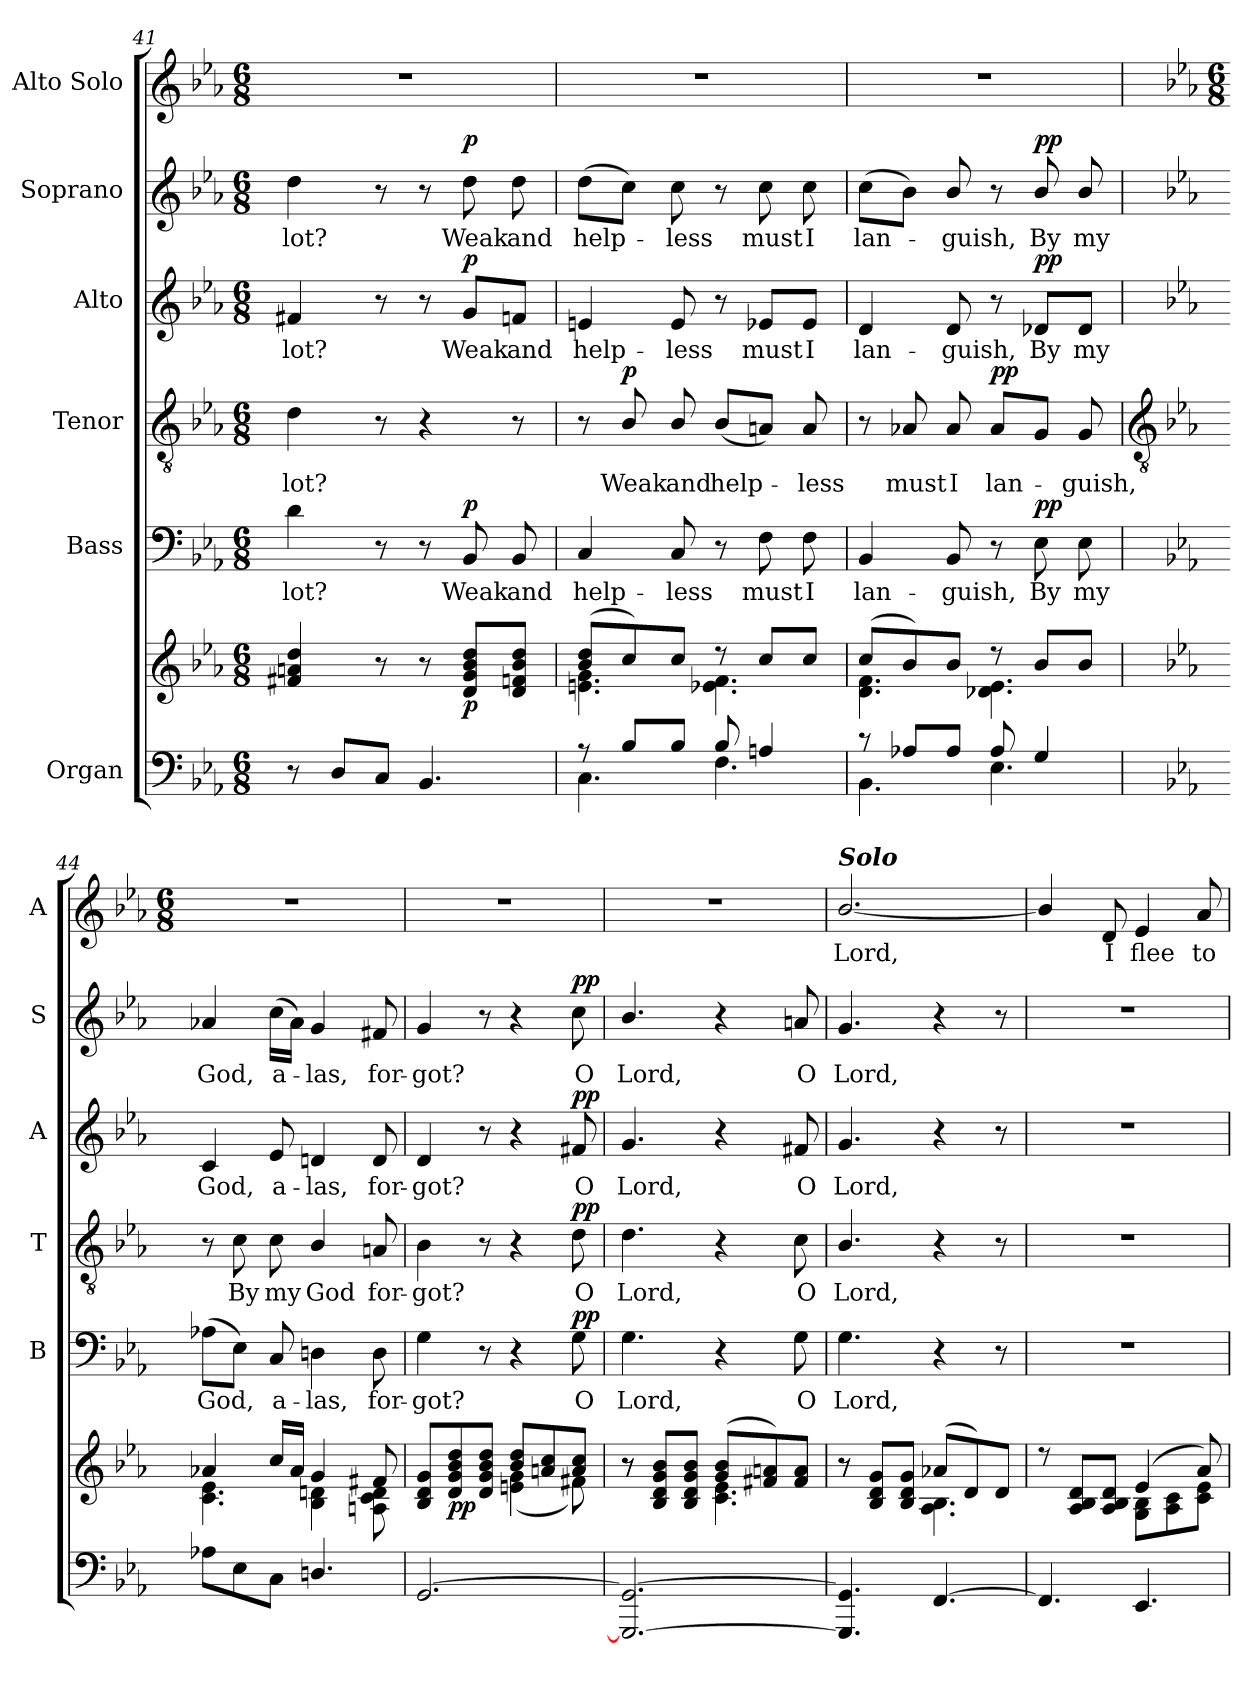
**kern	**kern	**dynam	**kern	**text	**dynam	**kern	**text	**dynam	**kern	**text	**dynam	**kern	**text	**dynam	**kern	**text
*part6	*part6	*part6	*part5	*part5	*part5	*part4	*part4	*part4	*part3	*part3	*part3	*part2	*part2	*part2	*part1	*part1
*staff7	*staff6	*staff6/7	*staff5	*staff5	*staff5	*staff4	*staff4	*staff4	*staff3	*staff3	*staff3	*staff2	*staff2	*staff2	*staff1	*staff1
*I"Organ	*	*	*I"Bass	*	*	*I"Tenor	*	*	*I"Alto	*	*	*I"Soprano	*	*	*I"Alto Solo	*
*	*	*	*I'B	*	*	*I'T	*	*	*I'A	*	*	*I'S	*	*	*I'A	*
*clefF4	*clefG2	*	*clefF4	*	*	*clefGv2	*	*	*clefG2	*	*	*clefG2	*	*	*clefG2	*
*k[b-e-a-]	*k[b-e-a-]	*	*k[b-e-a-]	*	*	*k[b-e-a-]	*	*	*k[b-e-a-]	*	*	*k[b-e-a-]	*	*	*k[b-e-a-]	*
*E-:	*E-:	*	*E-:	*	*	*E-:	*	*	*E-:	*	*	*E-:	*	*	*E-:	*
*M6/8	*M6/8	*	*M6/8	*	*	*M6/8	*	*	*M6/8	*	*	*M6/8	*	*	*M6/8	*
=41	=41	=41	=41	=41	=41	=41	=41	=41	=41	=41	=41	=41	=41	=41	=41	=41
*^	*^	*	*	*	*	*	*	*	*	*	*	*	*	*	*	*
!	!	!	!	!	!	!LO:LY:b	!	!	!LO:LY:b	!	!	!LO:LY:b	!	!	!LO:LY:b	!	!	!
8r	2ryy	4f#X/ 4an/ 4dd/	2ryy	.	4d	lot?	.	4d	lot?	.	4f#X	lot?	.	4dd	lot?	.	2.r	.
8D/L	.	.	.	.	.	.	.	.	.	.	.	.	.	.	.	.	.	.
8C/J	.	8r	.	.	8r	.	.	8r	.	.	8r	.	.	8r	.	.	.	.
4.BB-/	.	8r	.	.	8r	.	.	4r	.	.	8r	.	.	8r	.	.	.	.
!	!	!	!	!LO:DY:b	!	!LO:LY:b	!LO:DY:b	!	!	!	!	!LO:LY:b	!LO:DY:b	!	!LO:LY:b	!LO:DY:b	!	!
.	4ryy	8d/ 8g/ 8b-/ 8dd/L	4ryy	p	8BB-	Weak	p	.	.	.	8g/L	Weak	p	8dd	Weak	p	.	.
!	!	!	!	!	!	!LO:LY:b	!	!	!	!	!	!LO:LY:b	!	!	!LO:LY:b	!	!	!
.	.	8d/ 8fn/ 8b-/ 8dd/J	.	.	8BB-	and	.	8r	.	.	8fn/J	and	.	8dd	and	.	.	.
=42	=42	=42	=42	=42	=42	=42	=42	=42	=42	=42	=42	=42	=42	=42	=42	=42	=42	=42
!	!	!	!	!	!	!LO:LY:b	!	!	!	!	!	!LO:LY:b	!	!	!LO:LY:b	!	!	!
8r	4.C\	(>8b-/ 8dd/L	4.en\ 4.g\	.	4C	help-	.	8r	.	.	4en	help-	.	(>8ddL	help-	.	2.r	.
!	!	!	!	!	!	!	!	!	!LO:LY:b	!LO:DY:b	!	!	!	!	!	!	!	!
8B-/L	.	8cc/)	.	.	.	.	.	8B-/	Weak	p	.	.	.	8ccJ)	.	.	.	.
!	!	!	!	!	!	!LO:LY:b	!	!	!LO:LY:b	!	!	!LO:LY:b	!	!	!LO:LY:b	!	!	!
8B-/J	.	8cc/J	.	.	8C	-less	.	8B-/	and	.	8e	-less	.	8cc	less	.	.	.
!	!	!	!	!	!	!	!	!	!LO:LY:b	!	!	!	!	!	!	!	!	!
8B-/	4.F\	8r	4.e-X\ 4.f\	.	8r	.	.	(<8B-L	help-	.	8r	.	.	8r	.	.	.	.
!	!	!	!	!	!	!LO:LY:b	!	!	!	!	!	!LO:LY:b	!	!	!LO:LY:b	!	!	!
4An/	.	8cc/L	.	.	8F	must	.	8AnJ)	.	.	8e-X/L	must	.	8cc	must	.	.	.
!	!	!	!	!	!	!LO:LY:b	!	!	!LO:LY:b	!	!	!LO:LY:b	!	!	!LO:LY:b	!	!	!
.	.	8cc/J	.	.	8F	I	.	8A	less	.	8e-/J	I	.	8cc	I	.	.	.
=43	=43	=43	=43	=43	=43	=43	=43	=43	=43	=43	=43	=43	=43	=43	=43	=43	=43	=43
!	!	!	!	!	!	!LO:LY:b	!	!	!	!	!	!LO:LY:b	!	!	!LO:LY:b	!	!	!
8r	4.BB-\	(>8cc/L	4.d\ 4.f\	.	4BB-	lan-	.	8r	.	.	4d	lan-	.	(>8ccL	lan-	.	2.r	.
!	!	!	!	!	!	!	!	!	!LO:LY:b	!	!	!	!	!	!	!	!	!
8A-X/L	.	8b-/)	.	.	.	.	.	8A-X	must	.	.	.	.	8b-J)	.	.	.	.
!	!	!	!	!	!	!LO:LY:b	!	!	!LO:LY:b	!	!	!LO:LY:b	!	!	!LO:LY:b	!	!	!
8A-/J	.	8b-/J	.	.	8BB-	-guish,	.	8A-	I	.	8d	-guish,	.	8b-/	guish,	.	.	.
!	!	!	!	!	!	!	!	!	!LO:LY:b	!LO:DY:b	!	!	!	!	!	!	!	!
8A-/	4.E-\	8r	4.d-X\ 4.e-\	.	8r	.	.	8A-L	lan-	pp	8r	.	.	8r	.	.	.	.
!	!	!	!	!	!	!LO:LY:b	!LO:DY:b	!	!	!	!	!LO:LY:b	!LO:DY:b	!	!LO:LY:b	!LO:DY:b	!	!
4G/	.	8b-/L	.	.	8E-	By	pp	8GJ	.	.	8d-X/L	By	pp	8b-/	By	pp	.	.
!	!	!	!	!	!	!LO:LY:b	!	!	!LO:LY:b	!	!	!LO:LY:b	!	!	!LO:LY:b	!	!	!
.	.	8b-/J	.	.	8E-	my	.	8G	guish,	.	8d-/J	my	.	8b-/	my	.	.	.
*	*	*v	*v	*	*	*	*	*	*	*	*	*	*	*	*	*	*	*
!!LO:LB:g=z
=44	=44	=44	=44	=44	=44	=44	=44	=44	=44	=44	=44	=44	=44	=44	=44	=44	=44
*	*	*	*	*	*	*	*clefGv2	*	*	*	*	*	*	*	*	*	*
*	*	*	*	*	*	*	*	*	*	*	*	*	*	*	*	*k[b-e-a-]	*
*	*	*	*	*	*	*	*	*	*	*	*	*	*	*	*	*E-:	*
*	*	*	*	*	*	*	*	*	*	*	*	*	*	*	*	*M6/8	*
*	*	*^	*	*	*	*	*	*	*	*	*	*	*	*	*	*	*
*	*	*	*^	*	*	*	*	*	*	*	*	*	*	*	*	*	*	*
!	!	!	!	!	!	!	!LO:LY:b	!	!	!	!	!	!LO:LY:b	!	!	!LO:LY:b	!	!LO:N:vis=1	!
8A-X\L	2ryy	4a-X/	4.c\ 4.e-\	2.ryy	.	(>8A-XL	God,	.	8r	.	.	4c	God,	.	4a-X	God,	.	2.r	.
!	!	!	!	!	!	!	!	!	!	!LO:LY:b	!	!	!	!	!	!	!	!	!
8E-\	.	.	.	.	.	8E-J)	.	.	8c	By	.	.	.	.	.	.	.	.	.
!	!	!	!	!	!	!	!LO:LY:b	!	!	!LO:LY:b	!	!	!LO:LY:b	!	!	!LO:LY:b	!	!	!
8C\J	.	16cc/LL	.	.	.	8C	a-	.	8c	my	.	8e-	a-	.	(>16ccLL	a-	.	.	.
.	.	16a-/JJ	.	.	.	.	.	.	.	.	.	.	.	.	16a-JJ)	.	.	.	.
!	!	!	!	!	!	!	!LO:LY:b	!	!	!LO:LY:b	!	!	!LO:LY:b	!	!	!LO:LY:b	!	!	!
4.Dn/	.	4g/	4B-\ 4dn\	.	.	4Dn	-las,	.	4B-/	God	.	4dn	-las,	.	4g	las,	.	.	.
.	4ryy	.	.	.	.	.	.	.	.	.	.	.	.	.	.	.	.	.	.
!	!	!	!	!	!	!	!LO:LY:b	!	!	!LO:LY:b	!	!	!LO:LY:b	!	!	!LO:LY:b	!	!	!
.	.	8f#X/	8An\ 8c\ 8d\	.	.	8D	for-	.	8An	for-	.	8d	for-	.	8f#X	for-	.	.	.
=45	=45	=45	=45	=45	=45	=45	=45	=45	=45	=45	=45	=45	=45	=45	=45	=45	=45	=45	=45
!	!	!	!	!	!	!	!LO:LY:b	!	!	!LO:LY:b	!	!	!LO:LY:b	!	!	!LO:LY:b	!	!LO:N:vis=1	!
[2.GG	2.ryy	8B-/ 8d/ 8g/L	4ryy	2.ryy	.	4G	-got?	.	4B-	-got?	.	4d	-got?	.	4g	-got?	.	2.r	.
!	!	!	!	!	!LO:DY:b	!	!	!	!	!	!	!	!	!	!	!	!	!	!
.	.	8d/ 8g/ 8b-/ 8dd/	.	.	pp	.	.	.	.	.	.	.	.	.	.	.	.	.	.
.	.	8d/ 8g/ 8b-/ 8dd/J	8ryy	.	.	8r	.	.	8r	.	.	8r	.	.	8r	.	.	.	.
.	.	8b-/ 8dd/L	(<4en\ 4g\	.	.	4r	.	.	4r	.	.	4r	.	.	4r	.	.	.	.
.	.	8an/ 8cc/	.	.	.	.	.	.	.	.	.	.	.	.	.	.	.	.	.
!	!	!	!	!	!	!	!LO:LY:b	!LO:DY:b	!	!LO:LY:b	!LO:DY:b	!	!LO:LY:b	!LO:DY:b	!	!LO:LY:b	!LO:DY:b	!	!
.	.	8a/ 8cc/J	8f#X\)	.	.	8G	O	pp	8d	O	pp	8f#X	O	pp	8cc	O	pp	.	.
=46	=46	=46	=46	=46	=46	=46	=46	=46	=46	=46	=46	=46	=46	=46	=46	=46	=46	=46	=46
!	!	!	!	!	!	!	!LO:LY:b	!	!	!LO:LY:b	!	!	!LO:LY:b	!	!	!LO:LY:b	!	!LO:N:vis=1	!
2.GGG_ 2.GG_	2.ryy	8r	8r	2.ryy	.	4.G	Lord,	.	4.d	Lord,	.	4.g	Lord,	.	4.b-/	Lord,	.	2.r	.
.	.	8B-/ 8d/ 8g/ 8b-/L	4ryy	.	.	.	.	.	.	.	.	.	.	.	.	.	.	.	.
.	.	8B-/ 8d/ 8g/ 8b-/J	.	.	.	.	.	.	.	.	.	.	.	.	.	.	.	.	.
.	.	(>8g/ 8b-/L	4.c\ 4.e-\	.	.	4r	.	.	4r	.	.	4r	.	.	4r	.	.	.	.
.	.	8f#X/ 8an/)	.	.	.	.	.	.	.	.	.	.	.	.	.	.	.	.	.
!	!	!	!	!	!	!	!LO:LY:b	!	!	!LO:LY:b	!	!	!LO:LY:b	!	!	!LO:LY:b	!	!	!
.	.	8f#/ 8a/J	.	.	.	8G	O	.	8c	O	.	8f#X	O	.	8an	O	.	.	.
=47	=47	=47	=47	=47	=47	=47	=47	=47	=47	=47	=47	=47	=47	=47	=47	=47	=47	=47	=47
!	!	!	!	!	!	!	!	!	!	!	!	!	!	!	!	!	!	!LO:TX:a:Bi:t=Solo	!
!	!	!	!	!	!	!	!LO:LY:b	!	!	!LO:LY:b	!	!	!LO:LY:b	!	!	!LO:LY:b	!	!	!LO:LY:b
4.GGG] 4.GG]	2.ryy	8r	8r	2.ryy	.	4.G	Lord,	.	4.B-/	Lord,	.	4.g	Lord,	.	4.g	Lord,	.	[2.b-/	Lord,
.	.	8B-/ 8d/ 8g/L	4ryy	.	.	.	.	.	.	.	.	.	.	.	.	.	.	.	.
.	.	8B-/ 8d/ 8g/J	.	.	.	.	.	.	.	.	.	.	.	.	.	.	.	.	.
[4.FF	.	(>8a-X/L	4.A-\ 4.B-\	.	.	4r	.	.	4r	.	.	4r	.	.	4r	.	.	.	.
.	.	8d/)	.	.	.	.	.	.	.	.	.	.	.	.	.	.	.	.	.
.	.	8d/J	.	.	.	8r	.	.	8r	.	.	8r	.	.	8r	.	.	.	.
=48	=48	=48	=48	=48	=48	=48	=48	=48	=48	=48	=48	=48	=48	=48	=48	=48	=48	=48	=48
!	!	!	!	!	!	!LO:N:vis=1	!	!	!LO:N:vis=1	!	!	!LO:N:vis=1	!	!	!LO:N:vis=1	!	!	!	!
4.FF]	2.ryy	8r	4.ryy	2.ryy	.	2.r	.	.	2.r	.	.	2.r	.	.	2.r	.	.	4b-/]	.
.	.	8A-/ 8B-/ 8d/L	.	.	.	.	.	.	.	.	.	.	.	.	.	.	.	.	.
!	!	!	!	!	!	!	!	!	!	!	!	!	!	!	!	!	!	!	!LO:LY:b
.	.	8A-/ 8B-/ 8d/J	.	.	.	.	.	.	.	.	.	.	.	.	.	.	.	8d	I
!	!	!	!	!	!	!	!	!	!	!	!	!	!	!	!	!	!	!	!LO:LY:b
4.EE-	.	(>4e-/	8G\ 8B-\L	.	.	.	.	.	.	.	.	.	.	.	.	.	.	4e-	flee
.	.	.	8A-\ 8c\	.	.	.	.	.	.	.	.	.	.	.	.	.	.	.	.
!	!	!	!	!	!	!	!	!	!	!	!	!	!	!	!	!	!	!	!LO:LY:b
.	.	8a-/)	8c\ 8e-\J	.	.	.	.	.	.	.	.	.	.	.	.	.	.	8a-	to
*v	*v	*	*	*	*	*	*	*	*	*	*	*	*	*	*	*	*	*	*
*	*v	*v	*v	*	*	*	*	*	*	*	*	*	*	*	*	*	*	*
=	=	=	=	=	=	=	=	=	=	=	=	=	=	=	=	=
*-	*-	*-	*-	*-	*-	*-	*-	*-	*-	*-	*-	*-	*-	*-	*-	*-
